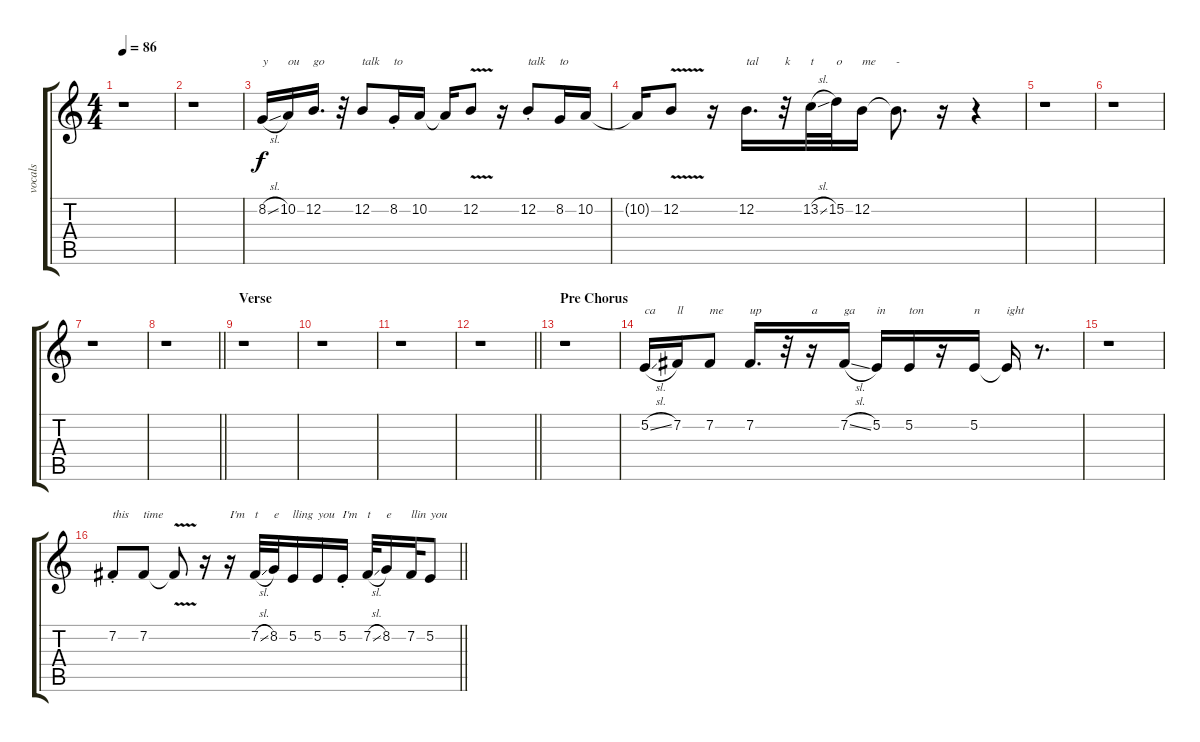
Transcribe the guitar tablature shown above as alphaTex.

\track ("vocals" "vocals") {instrument lead2sawtooth}
\staff {score tabs}
\tuning (E4 B3 G3 D3 A2 E2) {hide}
\ts (4 4)
\tempo 86
\clef g2
\ks c
r.1{dy f} |
r.1 |
8.2{sl}.16{txt "y"} 10.2.16{txt "ou"} 12.2.16{d txt "go"} r.32 12.2.8{txt "talk"} 8.2{st}.16{txt "to"} 10.2.16 10.2{t}.16 12.2{v}.8 r.16 12.2{st}.8{txt "talk"} 8.2.16{txt "to"} 10.2.16 |
10.2{t}.16 12.2{v}.8 r.16 12.2.16{d txt "tal"} r.32{txt "k"} 13.2{sl}.32{txt "t"} 15.2.32{txt "o"} 12.2.16{txt "me"} 12.2{t}.8{d txt "-"} r.16 r.4 |
r.1 |
r.1 |
r.1 |
\barLineRight lightlight
r.1 |
\section ("" "Verse")
r.1 |
r.1 |
r.1 |
\barLineRight lightlight
r.1 |
\section ("" "Pre Chorus")
r.1 |
5.2{sl}.16{txt "ca"} 7.2.16{txt "ll"} 7.2.8{txt "me"} 7.2.16{d txt "up"} r.32 r.16{txt "a"} 7.2{sl}.16{txt "ga"} 5.2.16{txt "in"} 5.2.16{txt "ton"} r.16 5.2.16{txt "n"} 5.2{t}.16{txt "ight"} r.8{d} |
r.1 |
\barLineRight lightlight
7.2{st}.8{txt "this"} 7.2.8{txt "time"} 7.2{v t}.8 r.16 r.16{txt "I'm"} 7.2{sl}.32{txt "t"} 8.2.32{txt "e"} 5.2.16{txt "lling"} 5.2.16{txt "you"} 5.2{st}.16{txt "I'm"} 7.2{sl}.32{txt "t"} 8.2.16{txt "e"} 7.2.32{txt "llin"} 5.2.8{txt "you"}
